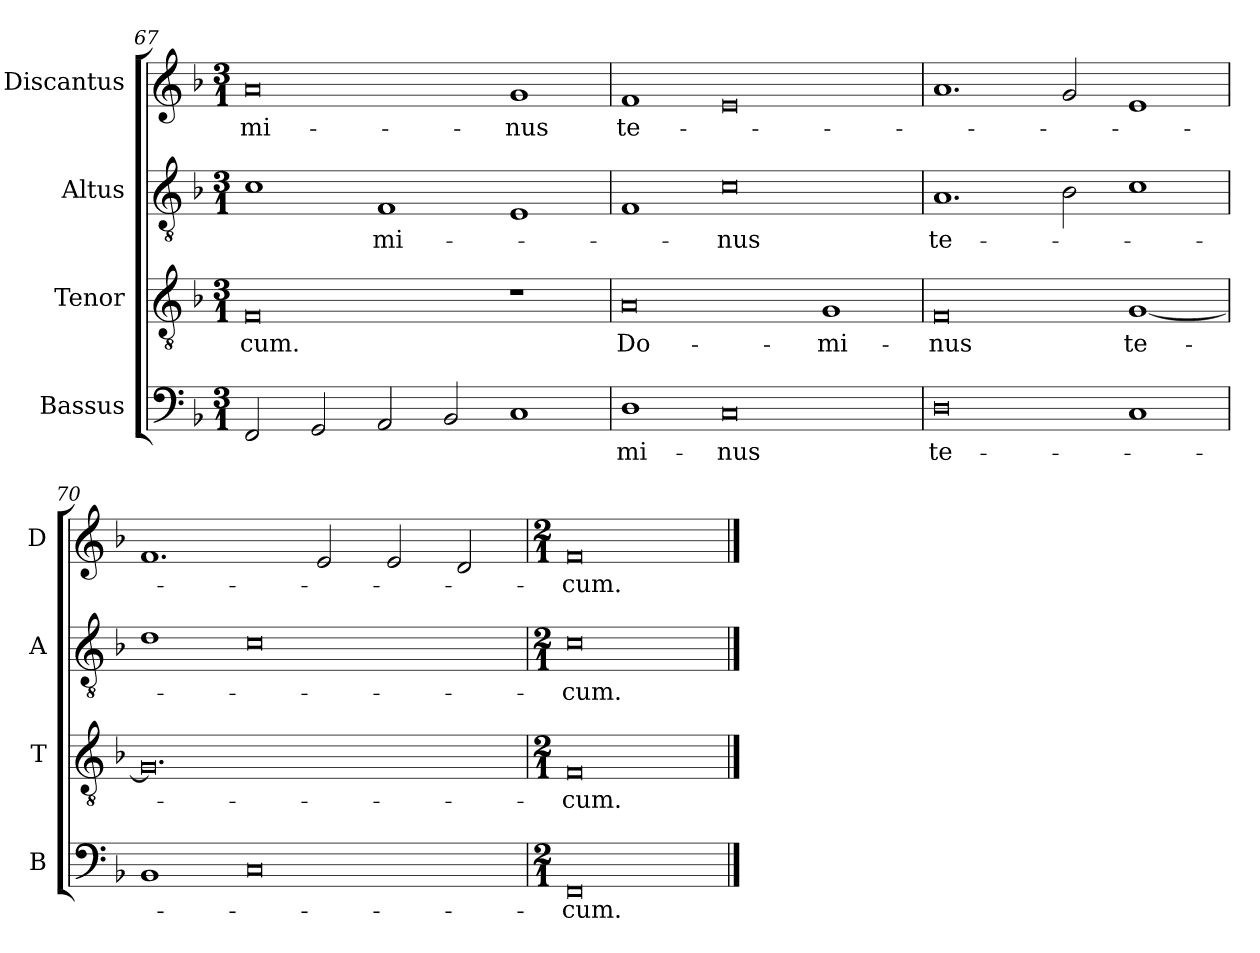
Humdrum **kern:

**kern	**text	**kern	**text	**kern	**text	**kern	**text
*part4	*part4	*part3	*part3	*part2	*part2	*part1	*part1
*staff4	*staff4	*staff3	*staff3	*staff2	*staff2	*staff1	*staff1
*I"Bassus	*	*I"Tenor	*	*I"Altus	*	*I"Discantus	*
*I'B	*	*I'T	*	*I'A	*	*I'D	*
*clefF4	*	*clefGv2	*	*clefGv2	*	*clefG2	*
*k[b-]	*	*k[b-]	*	*k[b-]	*	*k[b-]	*
*M3/1	*	*M3/1	*	*M3/1	*	*M3/1	*
=67	=67	=67	=67	=67	=67	=67	=67
2FF/	.	0F	-cum.	1c	.	0a	-mi-
2GG/	.	.	.	.	.	.	.
2AA/	.	.	.	1F	-mi-	.	.
2BB-/	.	.	.	.	.	.	.
1C	.	1r	.	1E	.	1g	-nus
=68	=68	=68	=68	=68	=68	=68	=68
1D	-mi-	0A	Do-	1F	.	1f	te-
0C	-nus	.	.	0c	-nus	0e	.
.	.	1G	-mi-	.	.	.	.
=69	=69	=69	=69	=69	=69	=69	=69
0D	te-	0F	-nus	1.A	te-	1.a	.
.	.	.	.	2B-\	.	2g/	.
1C	.	[1G	te-	1c	.	1e	.
=70	=70	=70	=70	=70	=70	=70	=70
1BB-	.	0.G]	.	1d	.	1.f	.
0C	.	.	.	0c	.	.	.
.	.	.	.	.	.	2e/	.
.	.	.	.	.	.	2e/	.
.	.	.	.	.	.	2d/	.
=71	=71	=71	=71	=71	=71	=71	=71
*M2/1	*	*M2/1	*	*M2/1	*	*M2/1	*
0FF	-cum.	0F	-cum.	0c	-cum.	0f	-cum.
==	==	==	==	==	==	==	==
*-	*-	*-	*-	*-	*-	*-	*-
